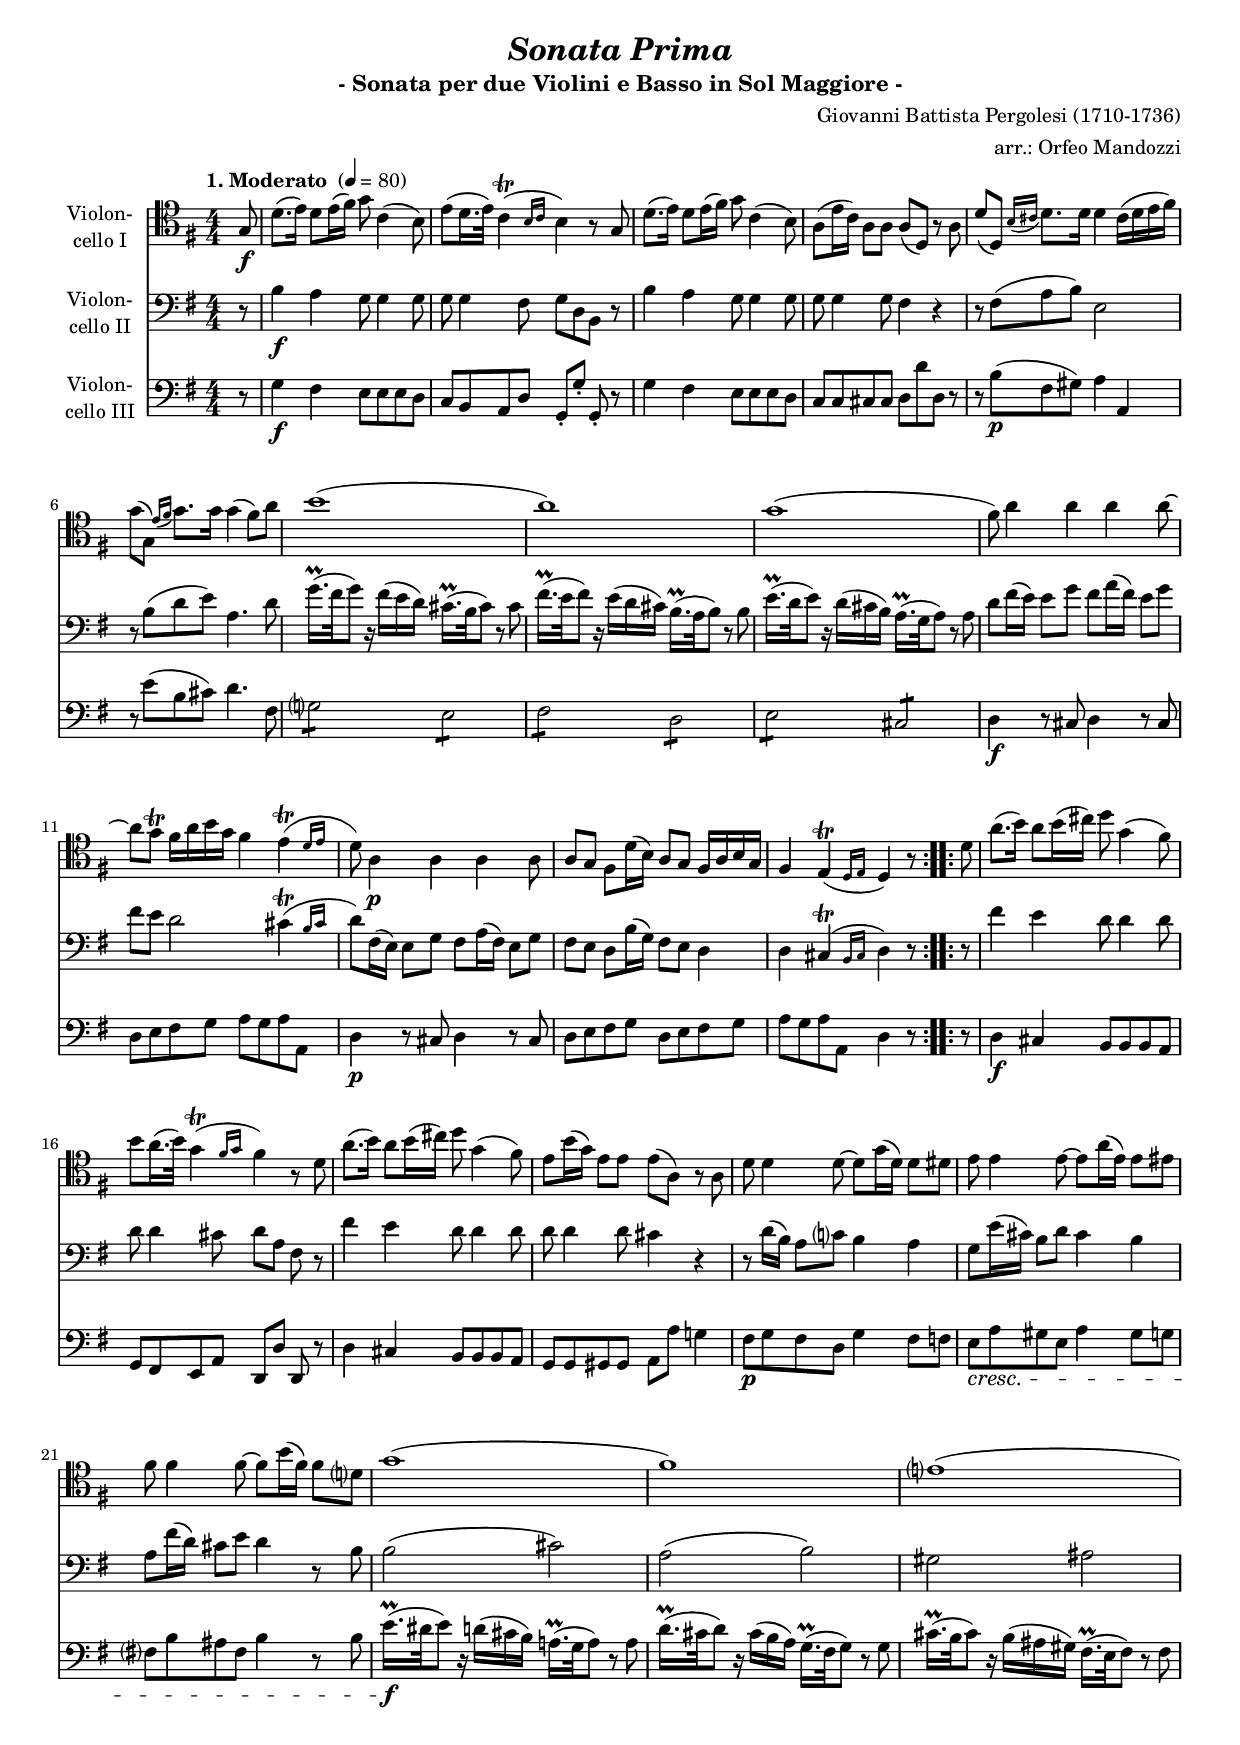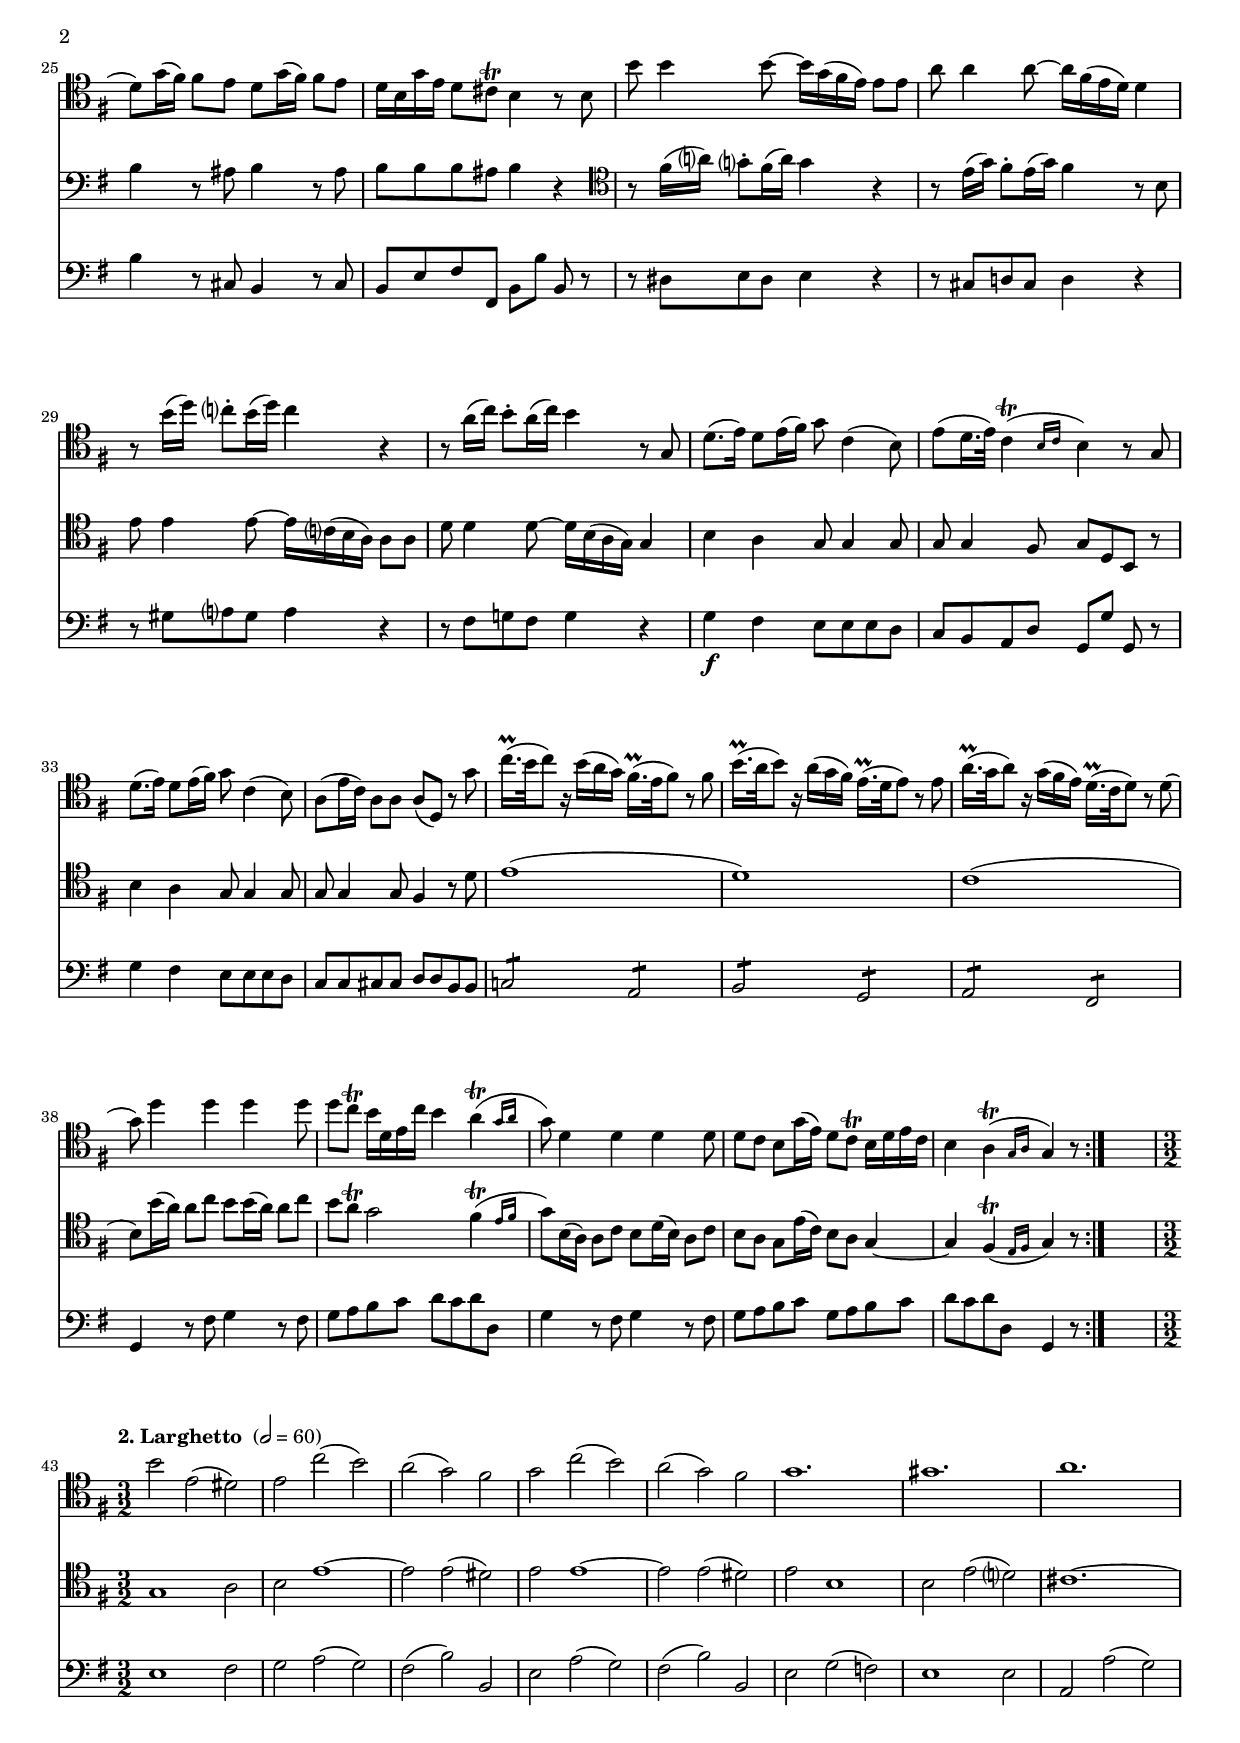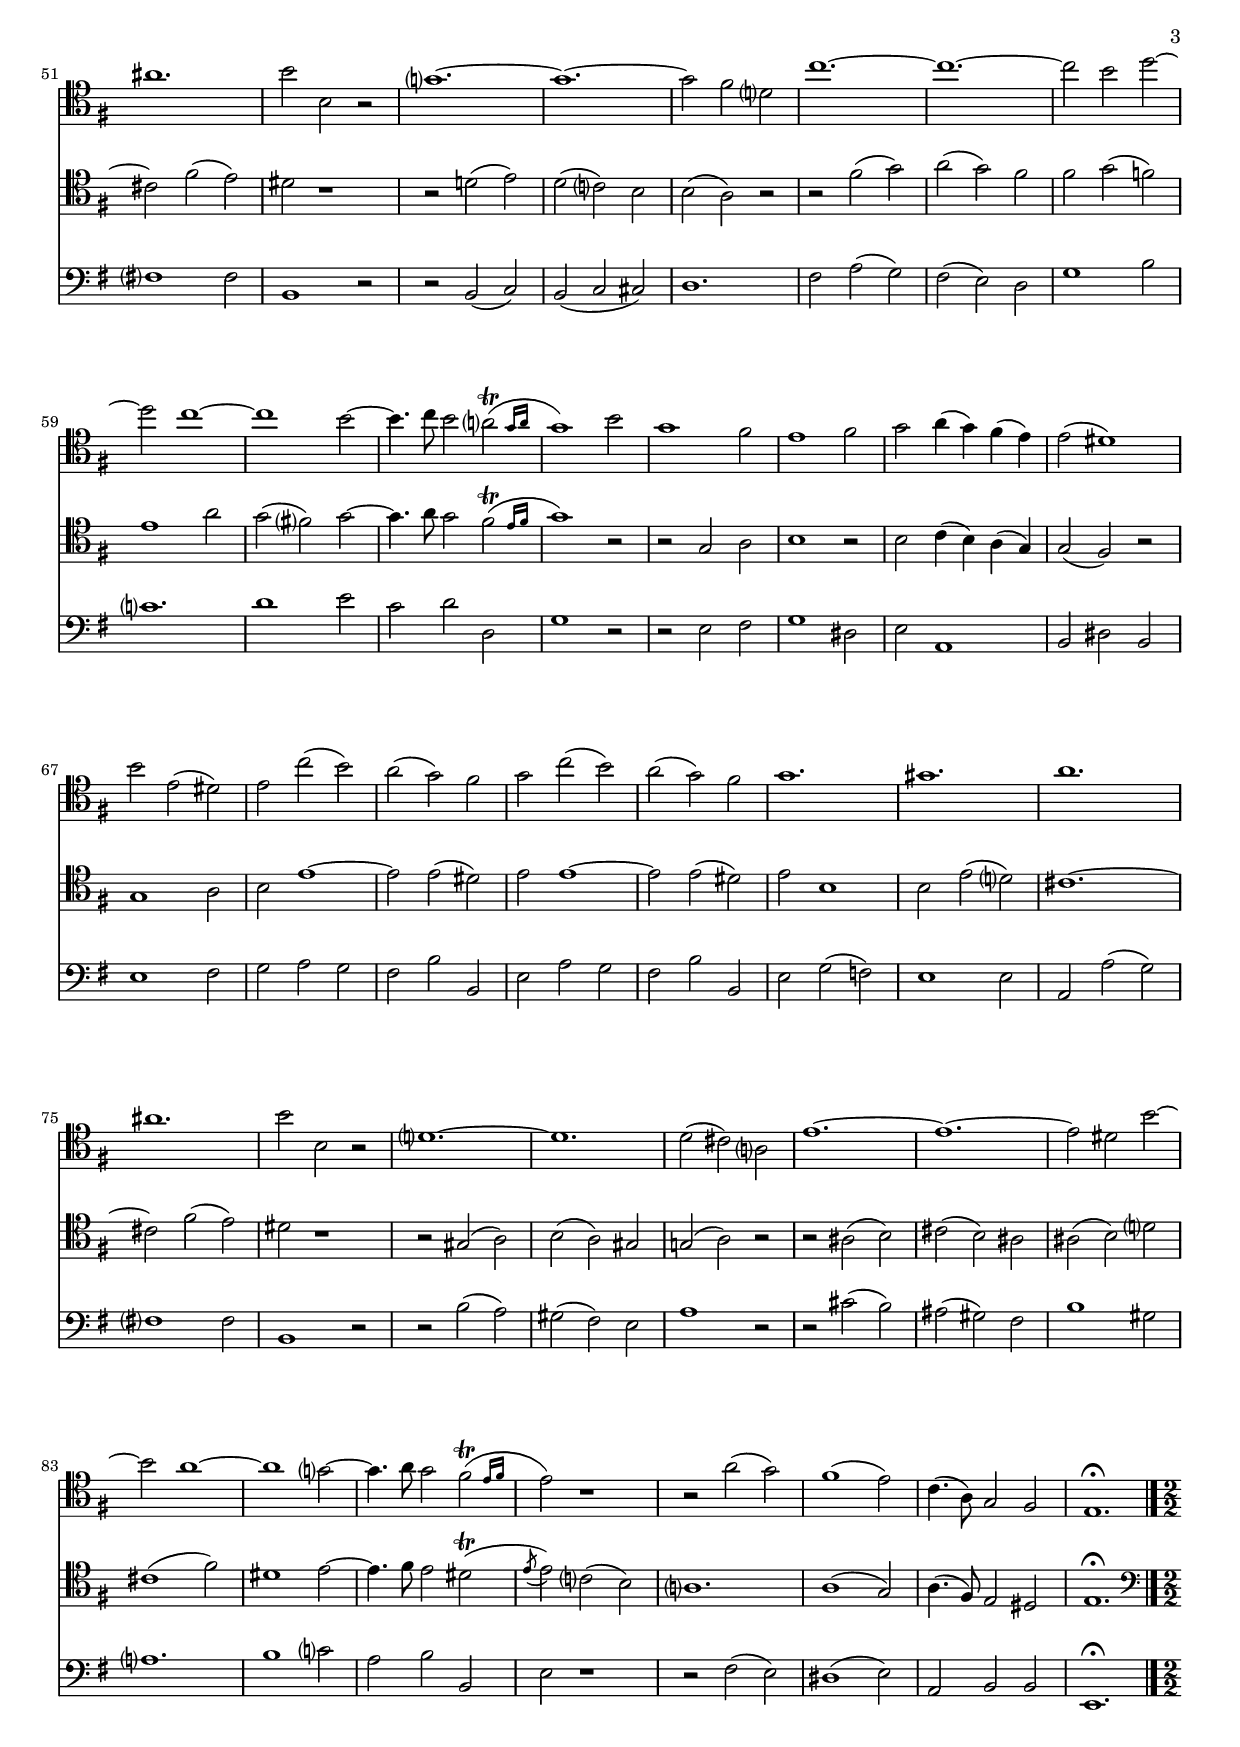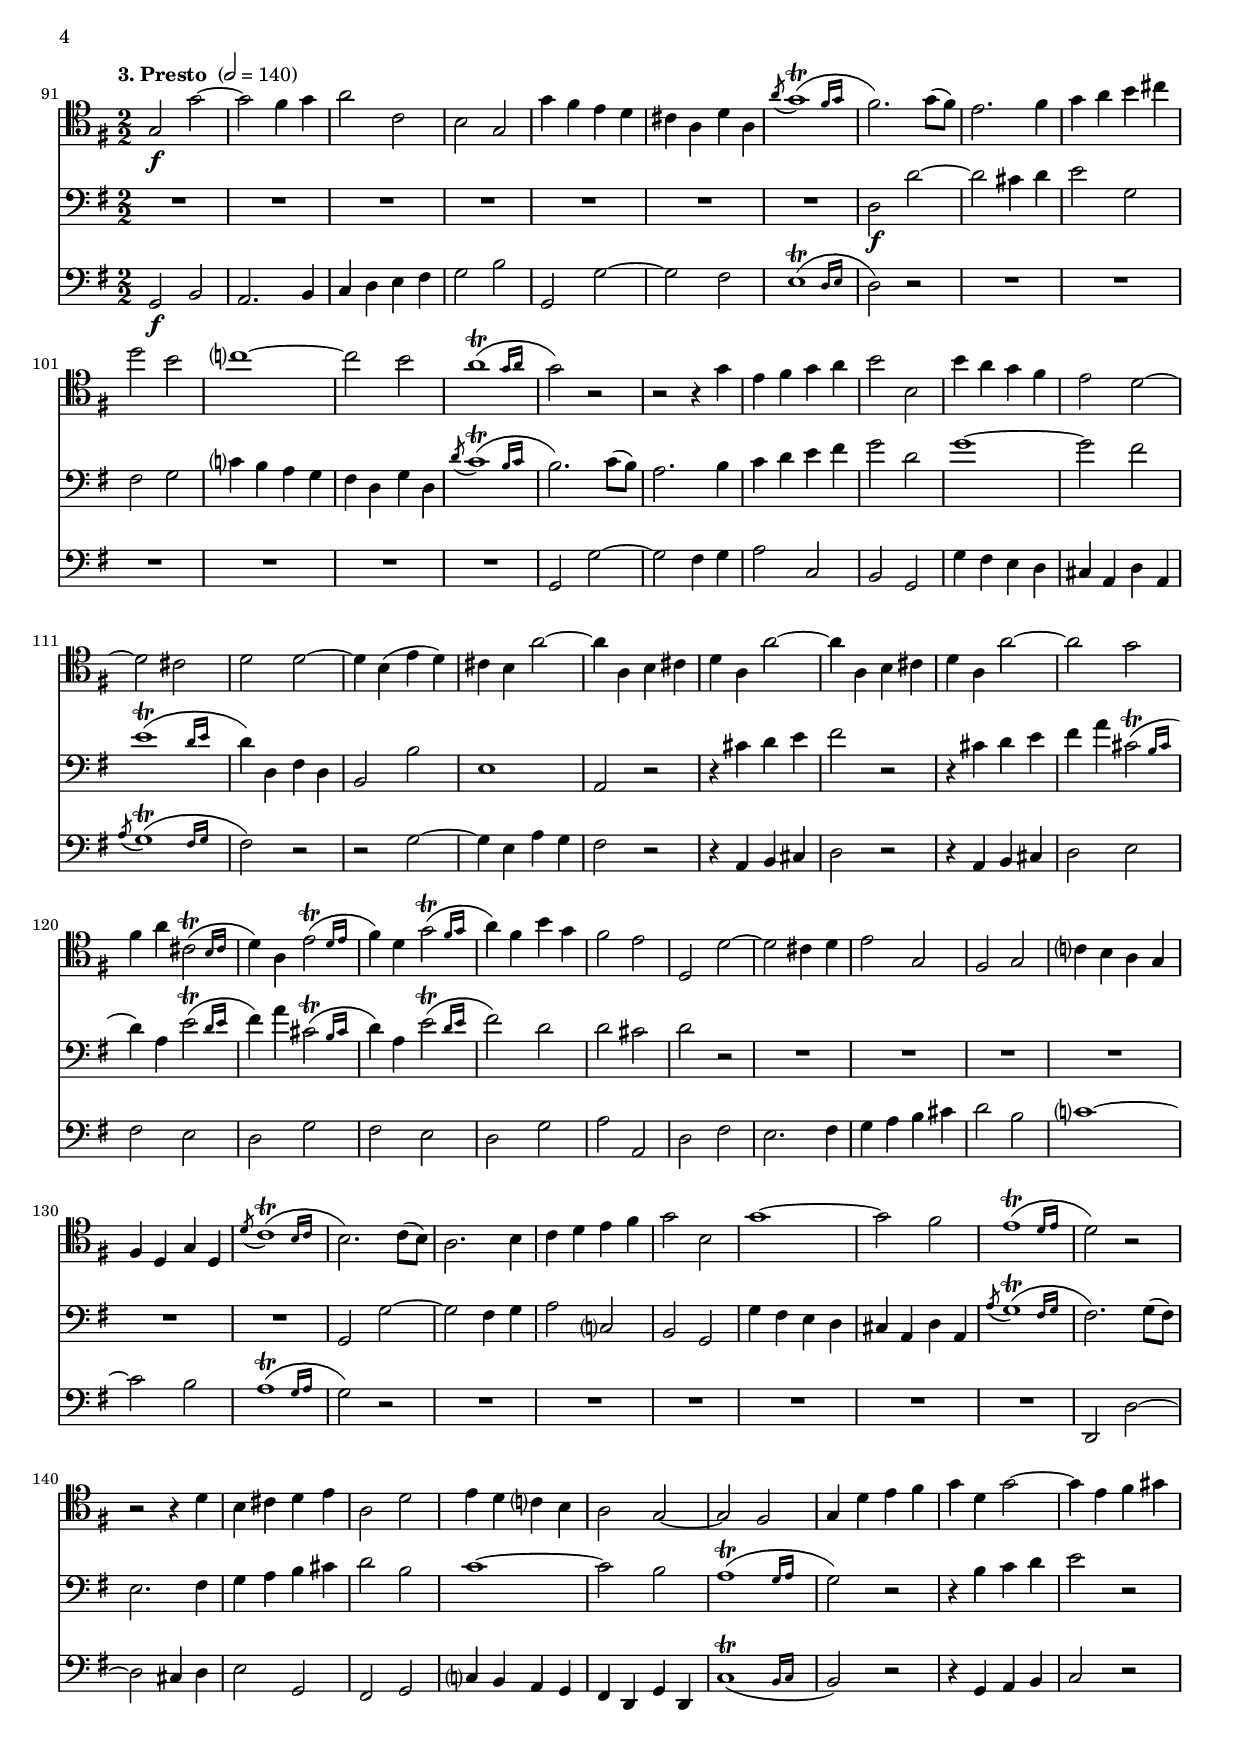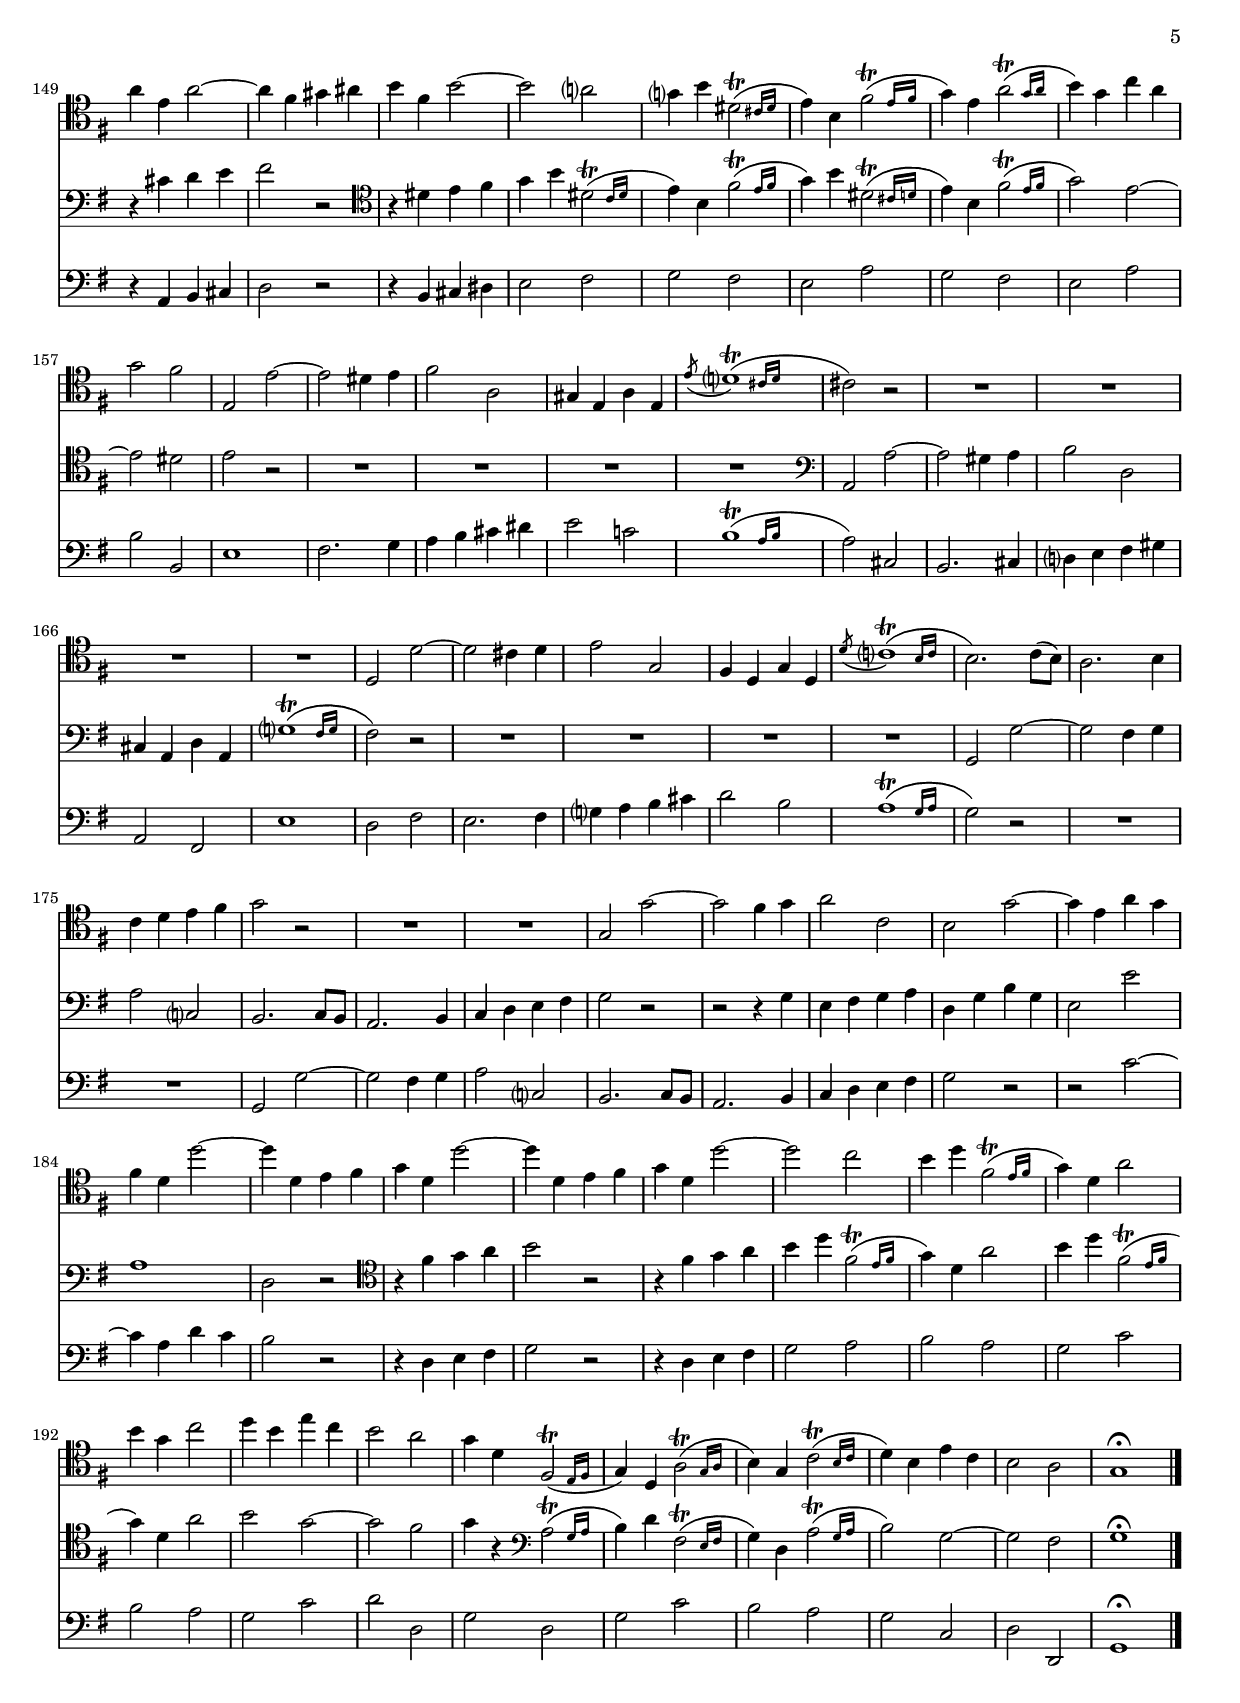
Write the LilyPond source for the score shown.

\version "2.14.2"
\include "deutsch.ly"

#(set-global-staff-size 17.25)

\header {
  title     = \markup \bold \italic "Sonata Prima"
  subtitle  = "- Sonata per due Violini e Basso in Sol Maggiore -"
  composer  = "Giovanni Battista Pergolesi (1710-1736)"
  arranger  = "arr.: Orfeo Mandozzi"
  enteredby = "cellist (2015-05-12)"
%  piece     = ""
}

voiceconsts = {
  \key g \major
  \clef "bass"
  \numericTimeSignature
  \compressFullBarRests
  \set tupletSpannerDuration = #(ly:make-moment 1 8)
}

mifl = "clarinet"
mist = "string ensemble 1"
miba = "drawbar organ"

introa = {            \tempo "1. Moderato "  4=80  \time 4/4 }
introb = { \break     \tempo "2. Larghetto " 2=60  \time 3/2 }
introc = { \pageBreak \tempo "3. Presto "    2=140 \time 2/2 }

va = \relative c' {
  \voiceconsts
  \clef "tenor"

  \introa
  \partial 8
  \repeat volta 2 {
    g8\f
    d'8.( e16) d8 e16( fis) g8 c,4( h8)
    e( d16. e32) \afterGrace c4(\trill { h16[ c] } h4) r8 g
    d'8.( e16) d8 e16( fis) g8 c,4( h8)

    a( e'16 c) a8 a a( d,) r a'
    d( d,) \appoggiatura { h'16[ cis] } d8. d16 d4 cis16( d e fis)
    g8( g,) \appoggiatura { e'16[ fis] } g8. g16 g4( fis8) a
    h1(

    a)
    g(
    fis8) a4 a a a8~
    a g\trill fis16 a h g fis4 \afterGrace e(\trill { d16[ e] }
    d8) a4\p a a a8

    a g fis d'16( h) a8 g fis16 a h g
    fis4 \afterGrace e(\trill { d16[ e] } d4) r8
  }
  \repeat volta 2 {
    d'
    a'8.( h16) a8 h16( cis) d8 g,4( fis8)

    h a16.( h32) \afterGrace g4(\trill { fis16[ g] } fis4) r8 d
    a'8.( h16) a8 h16( cis) d8 g,4( fis8)
    e h'16( g) e8 e e( a,) r a

    d d4 d8~ d g16( d) d8 dis
    e e4 e8~ e a16( e) e8 eis
    fis fis4 fis8~ fis h16( fis) fis8 d?
    g1(

    fis)
    e?(
    d8) g16( fis) fis8 e d g16( fis) fis8 e
    d16 h g' e d8 cis\trill h4 r8 h

    h' h4 h8~ h16 g( fis e) e8 e
    a a4 a8~ a16 fis( e d) d4
    r8 h'16( d) c?8-. h16( d) c4 r

    r8 a16( c) h8-. a16( c) h4 r8 g,
    d'8.( e16) d8 e16( fis) g8 c,4( h8)
    e( d16. e32) \afterGrace c4(\trill { h16[ c] } h4) r8 g

    d'8.( e16) d8 e16( fis) g8 c,4( h8)
    a( e'16 c) a8 a a( d,) r g'
    c16.(\prall h32 c8) r16 h( a g) fis16.(\prall e32 fis8) r fis

    h16.(\prall a32 h8) r16 a( g fis) e16.(\prall d32 e8) r e
    a16.(\prall g32 a8) r16 g( fis e) d16.(\prall c32 d8) r d(
    g) d'4 d d d8

    d c\trill h16 d, e c' h4 \afterGrace a(\trill { g16[ a] }
    g8) d4 d d d8
    d c h g'16( e) d8 c\trill h16 d e c
    h4 \afterGrace a(\trill { g16[ a] } g4) r8
  } s8

  \introb
  h'2 e,( dis)
  e c'( h)
  a( g) fis
  g c( h)
  a( g) fis

  g1.
  gis
  a
  ais
  h2 h, r
  g'?1.~

  g~
  g2 fis d?
  c'1.~
  c~
  c2 h d~
  d c1~

  c h2~
  h4. c8 h2 \afterGrace a?(\trill { g16[ a] }
  g1) h2
  g1 fis2
  e1 fis2

  g a4( g) fis( e)
  e2( dis1)
  h'2 e,( dis)
  e c'( h)
  a( g) fis

  g c( h)
  a( g) fis
  g1.
  gis
  a

  ais
  h2 h, r
  d?1.~
  d
  d2( cis) a?

  e'1.~
  e~
  e2 dis h'~
  h a1~
  a g?2~

  g4. a8 g2 \afterGrace fis(\trill { e16[ fis] }
  e2) r1
  r2 a( g)
  fis1( e2)
  c4.( a8) g2 fis
  e1.\fermata \bar "|."

  \introc
  g2\f g'~
  g fis4 g
  a2 c,
  h g
  g'4 fis e d
  cis a d a

  \acciaccatura a'8 \afterGrace g1(\trill { fis16[ g]}
  fis2.) g8( fis)
  e2. fis4
  g a h cis
  d2 h
  c?1~
  c2 h

  \afterGrace a1(\trill { g16[ a] }
  g2) r
  r r4 g
  e fis g a
  h2 h,
  h'4 a g fis
  e2 d~

  d cis
  d d~
  d4 h( e d)
  cis h a'2~
  a4 a, h cis
  d a a'2~
  a4 a, h cis

  d a a'2~
  a g
  fis4 a \afterGrace cis,2(\trill { h16[ cis] }
  d4) a \afterGrace e'2(\trill { d16[ e] }
  fis4) d \afterGrace g2(\trill { fis16[ g] }
  a4) fis h g
  fis2 e

  d, d'~
  d cis4 d
  e2 g,
  fis g
  c?4 h a g
  fis d g d
  \acciaccatura d'8 \afterGrace c1(\trill { h16[ c] }
  h2.) c8( h)
  a2. h4
  c d e fis
  g2 h,
  g'1~
  g2 fis
  \afterGrace e1(\trill { d16[ e] }
  d2) r

  r r4 d
  h cis d e
  a,2 d
  e4 d c? h
  a2 g~
  g fis
  g4 d' e fis

  g d g2~
  g4 e fis gis
  a e a2~
  a4 fis gis ais
  h fis h2~
  h a?

  g?4 h \afterGrace dis,2(\trill { cis16[ dis] }
  e4) h \afterGrace fis'2(\trill { e16[ fis] }
  g4) e \afterGrace a2(\trill { g16[ a] }
  h4) g c a
  g2 fis
  e, e'~
  e dis4 e

  fis2 a,
  gis4 e a e
  \acciaccatura e'8 \afterGrace d?1(\trill { cis16[ d] }
  cis2) r
  R1*4
  d,2 d'~
  d cis4 d
  e2 g,

  fis4 d g d
  \acciaccatura d'8 \afterGrace c?1(\trill { h16[ c] }
  h2.) c8( h)
  a2. h4
  c d e fis
  g2 r
  R1*2
  g,2 g'~

  g fis4 g
  a2 c,
  h g'~
  g4 e a g
  fis d d'2~
  d4 d, e fis
  g d d'2~

  d4 d, e fis
  g d d'2~
  d c
  h4 d \afterGrace fis,2(\trill { e16[ fis] }
  g4) d a'2
  h4 g c2
  d4 h e c

  h2 a
  g4 d \afterGrace fis,2(\trill { e16[ fis] }
  g4) d \afterGrace a'2(\trill { g16[ a ] }
  h4) g \afterGrace c2(\trill { h16[ c] }
  d4) h e c
  h2 a
  g1\fermata \bar "|."
}

vb = \relative c' {
  \voiceconsts

  \introa
  \partial 8
  \repeat volta 2 {
    r8
    h4\f a g8 g4 g8
    g g4 fis8 g d h r
    h'4 a g8 g4 g8
    g g4 g8 fis4 r

    r8 fis( a h) e,2
    r8 h'( d e) a,4. d8
    g16.(\prall fis32 g8) r16 fis( e d) cis16.(\prall h32 cis8) r cis

    fis16.(\prall e32 fis8) r16 e( d cis) h16.(\prall a32 h8) r h
    e16.(\prall d32 e8) r16 d( cis h) a16.(\prall g32 a8) r a
    d fis16( e) e8 g fis a16( fis) e8 g

    fis e d2 \afterGrace cis4(\trill { h16[ cis] }
    d8) fis,16( e) e8 g fis a16( fis) e8 g
    fis e d h'16( g) fis8 e d4
    d \afterGrace cis(\trill { h16[ cis] } d4) r8
  }
  \repeat volta 2 {
    r8
    fis'4 e d8 d4 d8
    d d4 cis8 d[ a] fis r
    fis'4 e d8 d4 d8
    d d4 d8 cis4 r

    r8 d16( h) a8 c? h4 a
    g8 e'16( cis) h8 d cis4 h
    a8 fis'16( d) cis8 e d4 r8 h
    h2( cis)

    a( h)
    gis ais
    h4 r8 ais h4 r8 ais
    h h h ais h4 r \clef "tenor"

    r8 fis'16( a?) g?8-. fis16( a) g4 r
    r8 e16( g) fis8-. e16( g) fis4 r8 h,
    e e4 e8~ e16 c?( h a) a8 a

    d d4 d8~ d16 h( a g) g4
    h a g8 g4 g8
    g g4 fis8 g d h r
    h'4 a g8 g4 g8

    g g4 g8 fis4 r8 d'
    e1(
    d)
    c(
    h8) h'16( a) a8 c h h16( a) a8 c

    h a\trill g2 \afterGrace fis4(\trill { e16[ fis] }
    g8) h,16( a) a8 c h d16( h) a8 c
    h a g e'16( c) h8 a g4~
    g \afterGrace fis(\trill { e16[ fis] } g4) r8
  } s8

  \introb
  g1 a2
  h e1~
  e2 e( dis)
  e e1~
  e2 e( dis)

  e h1
  h2 e( d?)
  cis1.~
  cis2 fis( e)
  dis r1

  r2 d!( e)
  d( c?) h
  h( a) r
  r fis'( g)
  a( g) fis

  fis g( f)
  e1 a2
  g( fis?) g~
  g4. a8 g2 \afterGrace fis(\trill { e16[ fis] }
  g1) r2

  r g, a
  h1 r2
  h c4( h) a( g)
  g2( fis) r
  g1 a2

  h e1~
  e2 e( dis)
  e e1~
  e2 e( dis)
  e h1

  h2 e( d?)
  cis1.~
  cis2 fis( e)
  dis r1
  r2 gis,( a)

  h( a) gis
  g!( a) r
  r ais( h)
  cis( h) ais
  ais( h) d?

  cis1( fis2)
  dis1 e2~
  e4. fis8 e2 dis(\trill
  \acciaccatura e8 e2) c?( h)
  a?1.

  a1( g2)
  a4.( fis8) e2 dis
  e1.\fermata \bar "|."

  \introc
  \clef "bass"
  R1*7
  d2\f d'~

  d cis4 d
  e2 g,
  fis g
  c?4 h a g
  fis d g d
  \acciaccatura d'8 \afterGrace c1(\trill { h16[ c] }
  h2.) c8( h)
  a2. h4
  c d e fis
  g2 d
  g1~
  g2 fis
  \afterGrace e1(\trill { d16[ e] }

  d4) d, fis d
  h2 h'
  e,1
  a,2 r
  r4 cis' d e
  fis2 r
  r4 cis d e

  fis a \afterGrace cis,2(\trill { h16[ cis] }
  d4) a \afterGrace e'2(\trill { d16[ e] }
  fis4) a \afterGrace cis,2(\trill { h16[ cis] }
  d4) a \afterGrace e'2(\trill { d16[ e] }
  fis2) d
  d cis

  d r
  R1*6
  g,,2 g'~
  g fis4 g
  a2 c,?
  h g
  g'4 fis e d

  cis a d a
  \acciaccatura a'8 \afterGrace g1(\trill { fis16[ g] }
  fis2.) g8( fis)
  e2. fis4
  g a h cis
  d2 h

  c1~
  c2 h
  \afterGrace a1(\trill { g16[ a] }
  g2) r
  r4 h c d
  e2 r
  r4 cis d e

  fis2 r \clef "tenor"
  r4 dis e fis
  g h \afterGrace dis,2(\trill { c16[ dis] }
  e4) h \afterGrace fis'2(\trill { e16[ fis] }
  g4) h \afterGrace dis,2(\trill { cis16[ d] }
  e4) h \afterGrace fis'2(\trill { e16[ fis] }

  g2) e~
  e dis
  e r
  R1*4 \clef "bass"
  a,,2 a'~
  a gis4 a
  h2 d,

  cis4 a d a
  \afterGrace g'?1(\trill { fis16[ g] }
  fis2) r
  R1*4
  g,2 g'~
  g fis4 g
  a2 c,?

  h2. c8 h
  a2.h4
  c d e fis
  g2 r
  r r4 g
  e fis g a

  d, g h g
  e2 e'
  a,1
  d,2 r \clef "tenor"
  r4 fis' g a
  h2 r
  r4 fis g a

  h d \afterGrace fis,2(\trill { e16[ fis] }
  g4) d a'2
  h4 d \afterGrace fis,2(\trill { e16[ fis] }
  g4) d a'2
  h g~
  g fis

  g4 r \clef "bass" \afterGrace a,2(\trill { g16[ a] }
  h4) d \afterGrace fis,2(\trill { e16[ fis] }
  g4) d \afterGrace a'2(\trill { g16[ a] }
  h2) g~
  g fis
  g1\fermata \bar "|."
}

vc = \relative c' {
  \voiceconsts

  \introa
  \partial 8
  \repeat volta 2 {
    r8
    g4\f fis e8 e e d
    c h a d g,[-. g']-. g,-. r
    g'4 fis e8 e e d

    c c cis cis d d' d, r
    r h'(\p fis gis) a4 a,
    r8 e''( h cis) d4. fis,8
    \repeat tremolo 4 g? \repeat tremolo 4 e

    \repeat tremolo 4 fis \repeat tremolo 4 d
    \repeat tremolo 4 e \repeat tremolo 4 cis
    d4\f r8 cis d4 r8 cis

    d e fis g a g a a,
    d4\p r8 cis d4 r8 cis
    d e fis g d e fis g

    a g a a, d4 r8
  }
  \repeat volta 2 {
    r8
    d4\f cis h8 h h a
    g fis e a d,[ d'] d, r
    d'4 cis h8 h h a

    g g gis gis a a' g!4
    fis8\p g fis d g4 fis8 f
    e\cresc a gis e a4 gis8 g

    fis? h ais fis h4 r8 h
    e16.(\prall\f dis32 e8) r16 d( cis h) a!16.(\prall g32 a8) r a
    d16.(\prall cis32 d8) r16 cis( h a) g16.(\prall fis32 g8) r g

    cis16.(\prall h32 cis8) r16 h( ais gis) fis16.(\prall e32 fis8) r fis
    h4 r8 cis, h4 r8 cis
    h e fis fis, h[ h'] h, r

    r dis e dis e4 r
    r8 cis d! cis d4 r
    r8 gis a? gis a4 r
    r8 fis g! fis g4 r

    g\f fis e8 e e d
    c h a d g,[ g'] g, r
    g'4 fis e8 e e d
    c c cis cis d d h h

    \repeat tremolo 4 c! \repeat tremolo 4 a
    \repeat tremolo 4 h \repeat tremolo 4 g
    \repeat tremolo 4 a \repeat tremolo 4 fis
    g4 r8 fis' g4 r8 fis

    g a h c d c d d,
    g4 r8 fis g4 r8 fis
    g a h c g a h c
    d c d d, g,4 r8
  } s8

  \introb
  e'1 fis2
  g a( g)
  fis( h) h,
  e a( g)
  fis( h) h,

  e g( f)
  e1 e2
  a, a'( g)
  fis?1 fis2
  h,1 r2

  r h( c)
  h( c cis)
  d1.
  fis2 a( g)
  fis( e) d

  g1 h2
  c?1.
  d1 e2
  c d d,
  g1 r2

  r e fis
  g1 dis2
  e a,1
  h2 dis h
  e1 fis2

  g a g
  fis h h,
  e a g
  fis h h,
  e g( f)

  e1 e2
  a, a'( g)
  fis?1 fis2
  h,1 r2
  r h'( a)

  gis( fis) e
  a1 r2
  r cis( h)
  ais( gis) fis
  h1 gis2

  a?1.
  h1 c?2
  a h h,
  e r1
  r2 fis( e)

  dis1( e2)
  a, h h
  e,1.\fermata \bar "|."

  \introc
  g2\f h
  a2. h4
  c d e fis

  g2 h
  g, g'~
  g fis
  \afterGrace e1(\trill { d16[ e] }
  d2) r
  R1*6
  g,2 g'~

  g fis4 g
  a2 c,
  h g
  g'4 fis e d
  cis a d a
  \acciaccatura a'8 \afterGrace g1(\trill { fis16[ g] }

  fis2) r
  r g~
  g4 e a g
  fis2 r
  r4 a, h cis
  d2 r
  r4 a h cis

  d2 e
  fis e
  d g
  fis e
  d g
  a a,
  d fis

  e2. fis4
  g a h cis
  d2 h
  c?1~
  c2 h
  \afterGrace a1(\trill { g16[ a] }
  g2) r

  R1*6
  d,2 d'~
  d cis4 d
  e2 g,
  fis g
  c?4 h a g

  fis d g d
  \afterGrace c'1(\trill { h16[ c] }
  h2) r
  r4 g a h
  c2 r
  r4 a h cis
  d2 r

  r4 h cis dis
  e2 fis
  g fis
  e a
  g fis
  e a
  h h,

  e1
  fis2. g4
  a h cis dis
  e2 c!
  \afterGrace h1(\trill { a16[ h] }
  a2) cis,
  h2. cis4

  d? e fis gis
  a,2 fis
  e'1
  d2 fis
  e2. fis4
  g? a h cis

  d2 h
  \afterGrace a1(\trill { g16[ a] }
  g2) r
  R1*2
  g,2 g'~
  g fis4 g
  a2 c,?
  h2. c8 h

  a2. h4
  c d e fis
  g2 r
  r c~
  c4 a d c
  h2 r
  r4 d, e fis

  g2 r
  r4 d e fis
  g2 a
  h a
  g c
  h a
  g c

  d d,
  g d
  g c
  h a
  g c,
  d d,
  g1\fermata \bar "|."
}


music = <<
  \new Staff {
    \set Staff.midiInstrument = \mist
    \set Staff.instrumentName = \markup \center-column { "Violon-" "cello I" }
    \transpose g g { \va }
  }

  \new Staff {
    \set Staff.midiInstrument = \mist
    \set Staff.instrumentName = \markup \center-column { "Violon-" "cello II" }
    \transpose g g { \vb }
  }

  \new Staff {
    \set Staff.midiInstrument = \miba
    \set Staff.instrumentName = \markup \center-column { "Violon-" "cello III" }
    \transpose g g { \vc }
  }
>>

\book {
  \score {
   \music
    \layout {}
  }

  \score {
    \unfoldRepeats \music

    \midi {
      \context {
        \Score
      }
    }
  }
}
